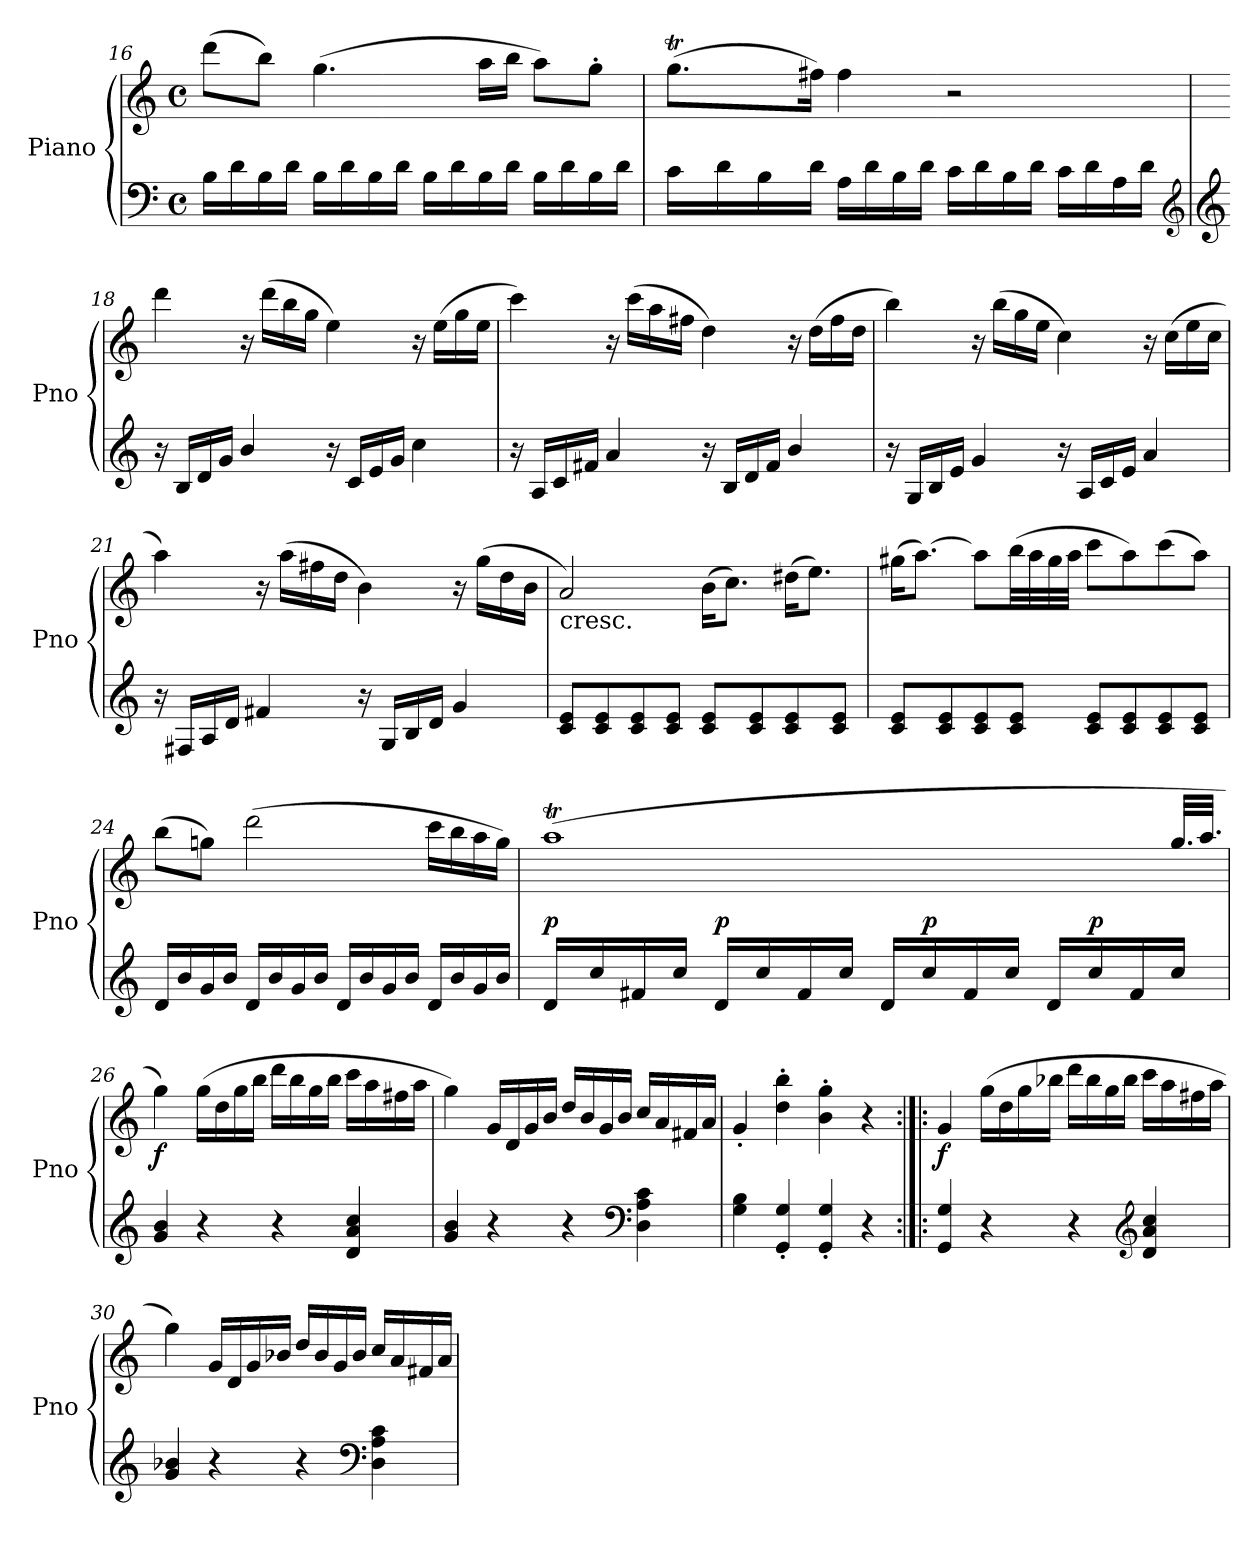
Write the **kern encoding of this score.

**kern	**kern	**dynam
*part1	*part1	*part1
*staff2	*staff1	*staff1/2
*I"Piano	*	*
*I'Pno	*	*
*clefF4	*clefG2	*
*k[]	*k[]	*
*C:	*C:	*
*M4/4	*M4/4	*
*met(c)	*met(c)	*
=16	=16	=16
16B\LL	(8ddd\L	.
16d\	.	.
16B\	8bb\J)	.
16d\JJ	.	.
16B\LL	(4.gg\	.
16d\	.	.
16B\	.	.
16d\JJ	.	.
16B\LL	.	.
16d\	.	.
16B\	16aa\LL	.
16d\JJ	16bb\JJ	.
16B\LL	8aa\L)	.
16d\	.	.
16B\	8gg'\J	.
16d\JJ	.	.
=17	=17	=17
*	*^	*
16c\LL	(8.ggT\L	32aayy	.
.	.	32ggyy	.
16d\	.	32aayy	.
.	.	32ggyy	.
16B\	.	32aayy	.
.	.	32ggyy	.
16d\JJ	16ff#X\Jk)	2ryy	.
16A\LL	4ff#\	.	.
16d\	.	.	.
16B\	.	.	.
16d\JJ	.	.	.
16c\LL	2r	.	.
16d\	.	.	.
16B\	.	.	.
16d\JJ	.	4ryy	.
16c\LL	.	.	.
16d\	.	.	.
16A\	.	.	.
16d\JJ	.	16ryy	.
*	*v	*v	*
*clefG2	*	*
!!LO:PB:g=z
=18	=18	=18
*clefG2	*	*
16r	4ddd\	.
16B/LL	.	.
16d/	.	.
16g/JJ	.	.
4b/	16r	.
.	(16ddd\LL	.
.	16bb\	.
.	16gg\JJ	.
16r	4ee\)	.
16c/LL	.	.
16e/	.	.
16g/JJ	.	.
4cc\	16r	.
.	(16ee\LL	.
.	16gg\	.
.	16ee\JJ	.
=19	=19	=19
16r	4ccc\)	.
16A/LL	.	.
16c/	.	.
16f#X/JJ	.	.
4a/	16r	.
.	(16ccc\LL	.
.	16aa\	.
.	16ff#X\JJ	.
16r	4dd\)	.
16B/LL	.	.
16d/	.	.
16f#/JJ	.	.
4b/	16r	.
.	(16dd\LL	.
.	16ff#\	.
.	16dd\JJ	.
=20	=20	=20
16r	4bb\)	.
16G/LL	.	.
16B/	.	.
16e/JJ	.	.
4g/	16r	.
.	(16bb\LL	.
.	16gg\	.
.	16ee\JJ	.
16r	4cc\)	.
16A/LL	.	.
16c/	.	.
16e/JJ	.	.
4a/	16r	.
.	(16cc\LL	.
.	16ee\	.
.	16cc\JJ	.
!!LO:LB:g=z
=21	=21	=21
16r	4aa\)	.
16F#X/LL	.	.
16A/	.	.
16d/JJ	.	.
4f#X/	16r	.
.	(16aa\LL	.
.	16ff#X\	.
.	16dd\JJ	.
16r	4b\)	.
16G/LL	.	.
16B/	.	.
16d/JJ	.	.
4g/	16r	.
.	(16gg\LL	.
.	16dd\	.
.	16b\JJ	.
=22	=22	=22
!	!LO:TX:b:t=cresc.	!
8c/ 8e/L	2a/)	.
8c/ 8e/	.	.
8c/ 8e/	.	.
8c/ 8e/J	.	.
8c/ 8e/L	(16b\KL	.
.	8.cc\J)	.
8c/ 8e/	.	.
8c/ 8e/	(16dd#X\KL	.
.	8.ee\J)	.
8c/ 8e/J	.	.
=23	=23	=23
8c/ 8e/L	(16gg#X\KL	.
.	[8.aa\J)	.
8c/ 8e/	.	.
8c/ 8e/	8aa\L]	.
8c/ 8e/J	(32bb\LL	.
.	32aa\	.
.	32gg#\	.
.	32aa\JJJ	.
8c/ 8e/L	8ccc\L	.
8c/ 8e/	8aa\)	.
8c/ 8e/	(8ccc\	.
8c/ 8e/J	8aa\J)	.
!!LO:LB:g=z
=24	=24	=24
16d/LL	(8bb\L	.
16b/	.	.
16g/	8ggn\J)	.
16b/JJ	.	.
16d/LL	(2ddd\	.
16b/	.	.
16g/	.	.
16b/JJ	.	.
16d/LL	.	.
16b/	.	.
16g/	.	.
16b/JJ	.	.
16d/LL	16ccc\LL	.
16b/	16bb\	.
16g/	16aa\	.
16b/JJ	16gg\JJ)	.
=25	=25	=25
*	*^	*
!	!	!	!LO:DY:a=2
16d/LL	(1aaT	32bbyy	p
.	.	32aayy	.
16cc/	.	32bbyy	.
.	.	32aayy	.
16f#X/	.	32bbyy	.
.	.	32aayy	.
16cc/JJ	.	32bbyy	.
.	.	32aayy	.
!	!	!	!LO:DY:a=2
16d/LL	.	32bbyy	p
.	.	32aayy	.
16cc/	.	32bbyy	.
.	.	32aayy	.
16f#/	.	32bbyy	.
.	.	32aayy	.
16cc/JJ	.	32bbyy	.
.	.	32aayy	.
16d/LL	.	32bbyy	.
.	.	32aayy	.
!	!	!	!LO:DY:a=2
16cc/	.	32bbyy	p
.	.	32aayy	.
16f#/	.	32bbyy	.
.	.	32aayy	.
16cc/JJ	.	32bbyy	.
.	.	32aayy	.
16d/LL	.	32bbyy	.
.	.	32aayy	.
!	!	!	!LO:DY:a=2
16cc/	.	32bbyy	p
.	.	32aayy	.
16f#/	.	32bbTTTyy	.
.	.	32aayy	.
*	*	*Xtuplet	*
16cc/JJ	.	48.gg/LL	.
.	.	48.aa/JJ	.
=26	=26	=26	=26
!	!	!	!LO:DY:b
*	*v	*v	*
4g/ 4b/	4gg\)	f
4r	(16gg\LL	.
.	16dd\	.
.	16gg\	.
.	16bb\JJ	.
4r	16ddd\LL	.
.	16bb\	.
.	16gg\	.
.	16bb\JJ	.
4d/ 4a/ 4cc/	16ccc\LL	.
.	16aa\	.
.	16ff#X\	.
.	16aa\JJ	.
!!LO:LB:g=z
=27	=27	=27
4g/ 4b/	4gg\)	.
4r	16g/LL	.
.	16d/	.
.	16g/	.
.	16b/JJ	.
4r	16dd/LL	.
.	16b/	.
.	16g/	.
.	16b/JJ	.
*clefF4	*	*
4D\ 4A\ 4c\	16cc/LL	.
.	16a/	.
.	16f#X/	.
.	16a/JJ	.
=28	=28	=28
4G\ 4B\	4g'/	.
4GG/' 4G/'	4dd\' 4bb\'	.
4GG/' 4G/'	4b\' 4gg\'	.
4r	4r	.
=29:|!|:	=29:|!|:	=29:|!|:
!	!	!LO:DY:b
4GG/ 4G/	4g/	f
4r	(16gg\LL	.
.	16dd\	.
.	16gg\	.
.	16bb-X\JJ	.
4r	16ddd\LL	.
.	16bb-\	.
.	16gg\	.
.	16bb-\JJ	.
*clefG2	*	*
4d/ 4a/ 4cc/	16ccc\LL	.
.	16aa\	.
.	16ff#X\	.
.	16aa\JJ	.
=30	=30	=30
4g/ 4b-X/	4gg\)	.
4r	16g/LL	.
.	16d/	.
.	16g/	.
.	16b-X/JJ	.
4r	16dd/LL	.
.	16b-/	.
.	16g/	.
.	16b-/JJ	.
*clefF4	*	*
4D\ 4A\ 4c\	16cc/LL	.
.	16a/	.
.	16f#X/	.
.	16a/JJ	.
=	=	=
*-	*-	*-
